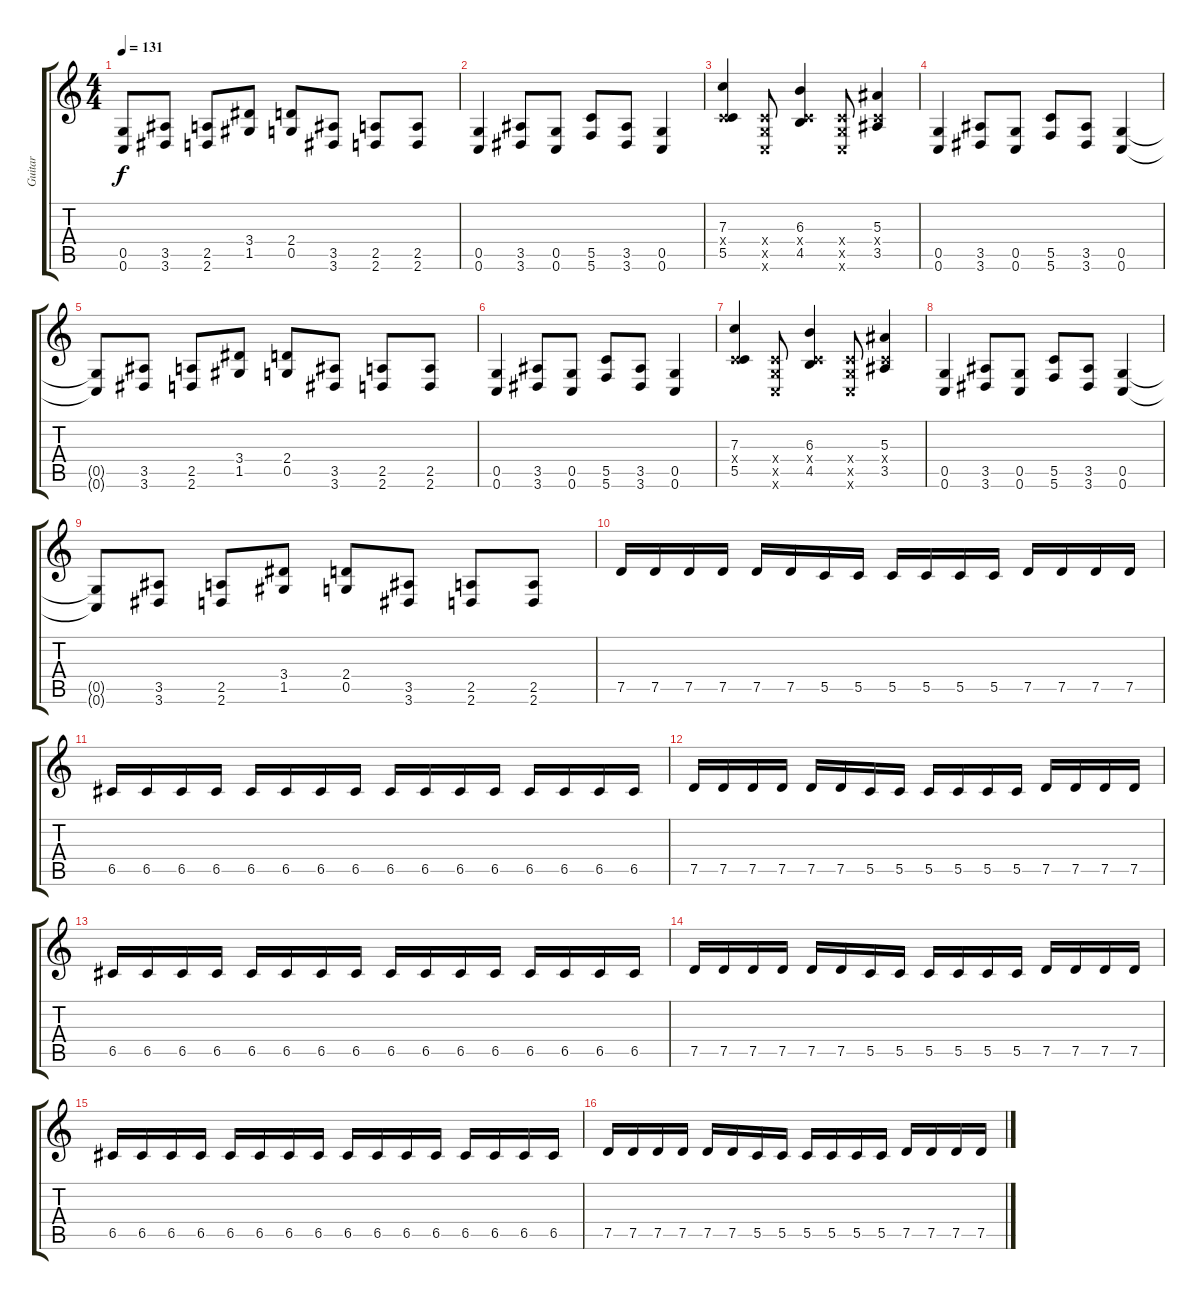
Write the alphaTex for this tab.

\track ("Guitar" "Guitar") {instrument overdrivenguitar}
\staff {score tabs}
\tuning (D4 A3 F3 C3 G2 C2) {hide}
\ts (4 4)
\tempo 131
\clef g2
\ks c
(0.5{t} 0.6{t}).8{dy f} (3.5 3.6).8 (2.5 2.6).8 (3.4 1.5).8 (2.4 0.5).8 (3.5 3.6).8 (2.5 2.6).8 (2.5 2.6).8 |
(0.5 0.6).4 (3.5 3.6).8 (0.5 0.6).8 (5.5 5.6).8 (3.5 3.6).8 (0.5 0.6).4 |
(7.3 0.4{x} 5.5).4 (0.4{x} 0.5{x} 0.6{x}).8 (6.3 0.4{x} 4.5).4 (0.4{x} 0.5{x} 0.6{x}).8 (5.3 0.4{x} 3.5).4 |
(0.5 0.6).4 (3.5 3.6).8 (0.5 0.6).8 (5.5 5.6).8 (3.5 3.6).8 (0.5 0.6).4 |
(0.5{t} 0.6{t}).8 (3.5 3.6).8 (2.5 2.6).8 (3.4 1.5).8 (2.4 0.5).8 (3.5 3.6).8 (2.5 2.6).8 (2.5 2.6).8 |
(0.5 0.6).4 (3.5 3.6).8 (0.5 0.6).8 (5.5 5.6).8 (3.5 3.6).8 (0.5 0.6).4 |
(7.3 0.4{x} 5.5).4 (0.4{x} 0.5{x} 0.6{x}).8 (6.3 0.4{x} 4.5).4 (0.4{x} 0.5{x} 0.6{x}).8 (5.3 0.4{x} 3.5).4 |
(0.5 0.6).4 (3.5 3.6).8 (0.5 0.6).8 (5.5 5.6).8 (3.5 3.6).8 (0.5 0.6).4 |
(0.5{t} 0.6{t}).8 (3.5 3.6).8 (2.5 2.6).8 (3.4 1.5).8 (2.4 0.5).8 (3.5 3.6).8 (2.5 2.6).8 (2.5 2.6).8 |
7.5.16 7.5.16 7.5.16 7.5.16 7.5.16 7.5.16 5.5.16 5.5.16 5.5.16 5.5.16 5.5.16 5.5.16 7.5.16 7.5.16 7.5.16 7.5.16 |
6.5.16 6.5.16 6.5.16 6.5.16 6.5.16 6.5.16 6.5.16 6.5.16 6.5.16 6.5.16 6.5.16 6.5.16 6.5.16 6.5.16 6.5.16 6.5.16 |
7.5.16 7.5.16 7.5.16 7.5.16 7.5.16 7.5.16 5.5.16 5.5.16 5.5.16 5.5.16 5.5.16 5.5.16 7.5.16 7.5.16 7.5.16 7.5.16 |
6.5.16 6.5.16 6.5.16 6.5.16 6.5.16 6.5.16 6.5.16 6.5.16 6.5.16 6.5.16 6.5.16 6.5.16 6.5.16 6.5.16 6.5.16 6.5.16 |
7.5.16 7.5.16 7.5.16 7.5.16 7.5.16 7.5.16 5.5.16 5.5.16 5.5.16 5.5.16 5.5.16 5.5.16 7.5.16 7.5.16 7.5.16 7.5.16 |
6.5.16 6.5.16 6.5.16 6.5.16 6.5.16 6.5.16 6.5.16 6.5.16 6.5.16 6.5.16 6.5.16 6.5.16 6.5.16 6.5.16 6.5.16 6.5.16 |
7.5.16 7.5.16 7.5.16 7.5.16 7.5.16 7.5.16 5.5.16 5.5.16 5.5.16 5.5.16 5.5.16 5.5.16 7.5.16 7.5.16 7.5.16 7.5.16
